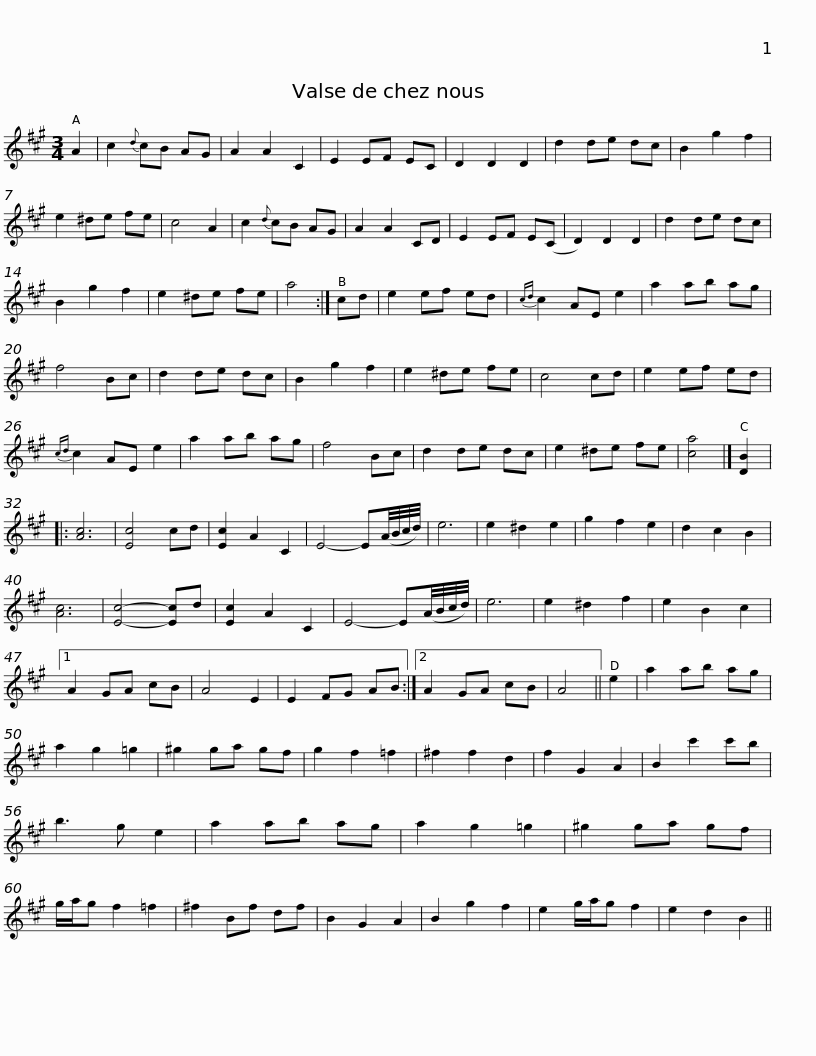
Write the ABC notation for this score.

X:1
L:1/8
M:3/4
I:linebreak $
K:A
V:1 treble
V:1
 A2 | c2{d} cB AG | A2 A2 C2 | E2 EF EC | D2 D2 D2 | %5
 d2 de dc | B2 g2 f2 | e2 ^de fe | c4 A2 | c2{d} cB AG |$ %10
 A2 A2 CD | E2 EF E(C | D2) D2 D2 | d2 de dc | B2 g2 f2 | %15
 e2 ^de fe | a4 :| cd | e2 ef ed |{cd} c2 AE e2 |$ %20
 a2 ab ag | f4 Bc | d2 de dc | B2 g2 f2 | e2 ^de fe | %25
 c4 cd | e2 ef ed |{cd} c2 AE e2 | a2 ab ag |$ f4 Bc | %30
 d2 de dc | e2 ^de fe | [ca]4 |] [DB]2 |: [Ac]6 | %35
 [Ec]4 cd | [Ec]2 A2 C2 | E4- E(A/4B/4c/4d/4) | e6 | e2 ^d2 e2 | %40
 g2 f2 e2 |$ d2 c2 B2 | [Ac]6 | [Ec]4- [Ec]d | [Ec]2 A2 C2 | %45
 E4- E(A/4B/4c/4d/4) | e6 | e2 ^d2 f2 | e2 B2 c2 |1 A2 GA cB | %50
 A4 E2 | E2 FG AB :|2$ A2 GA cB | A4 || e2 | %55
 a2 ab ag | a2 g2 =g2 | ^g2 ga gf | g2 f2 =f2 | ^f2 f2 d2 | %60
 f2 G2 A2 | B2 c'2 c'b |$ b3 g e2 | a2 ab ag | a2 g2 =g2 | %65
 ^g2 ga gf | g/a/g f2 =f2 | ^f2 Bf df | B2 G2 A2 | B2 g2 f2 | %70
 e2 g/a/g f2 |$ e2 d2 B2 || %72
